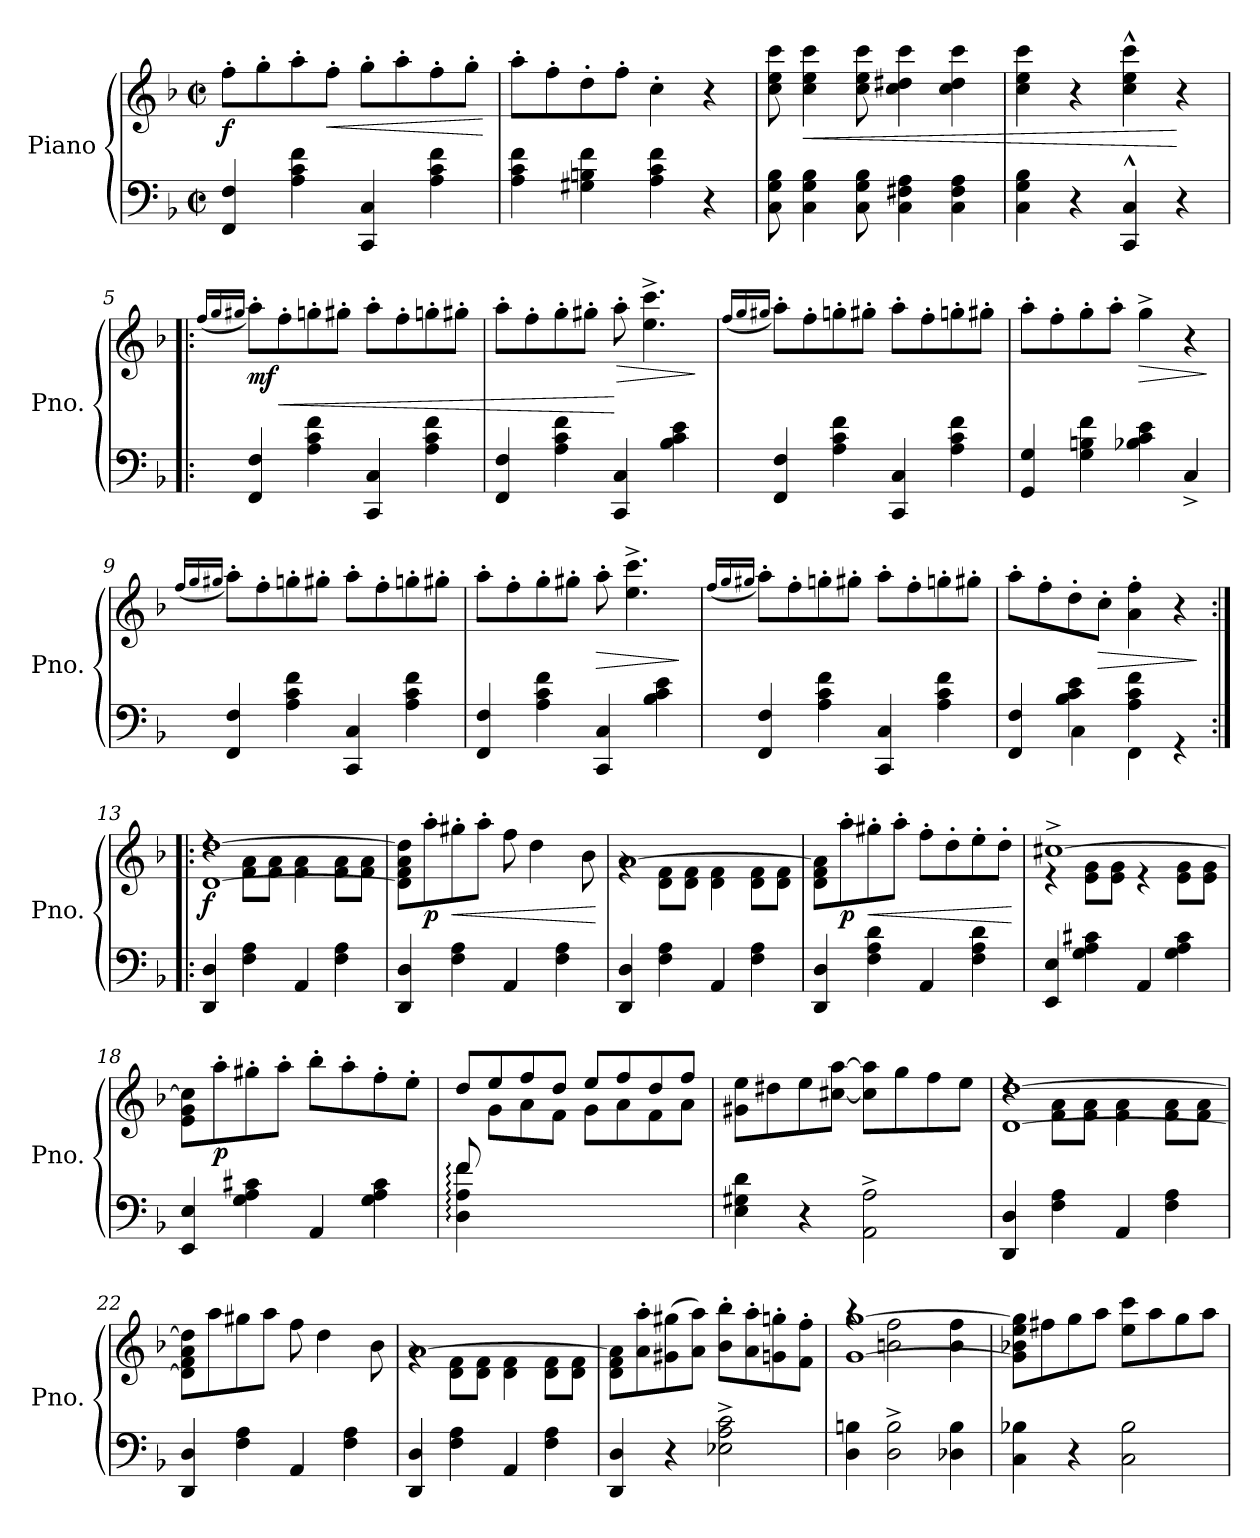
**kern	**kern	**dynam
*part1	*part1	*part1
*staff2	*staff1	*staff1/2
*I"Piano	*	*
*I'Pno.	*	*
*clefF4	*clefG2	*
*k[b-]	*k[b-]	*
*M2/2	*M2/2	*
*met(c|)	*met(c|)	*
=1	=1	=1
!	!	!LO:DY:b
4FF/ 4F/	8ff'\L	f
.	8gg'\	.
4A\ 4c\ 4f\	8aa'\	.
!	!	!LO:HP:b
.	8ff'\J	<
4CC/ 4C/	8gg'\L	.
.	8aa'\	.
4A\ 4c\ 4f\	8ff'\	.
.	8gg'\J	.
.	.	[
=2	=2	=2
4A\ 4c\ 4f\	8aa'\L	.
.	8ff'\	.
4G#X\ 4Bn\ 4f\	8dd'\	.
.	8ff'\J	.
4A\ 4c\ 4f\	4cc'\	.
4r	4r	.
=3	=3	=3
8C\ 8G\ 8B-\	8cc\ 8ee\ 8ccc\	.
!	!	!LO:HP:b
4C\ 4G\ 4B-\	4cc\ 4ee\ 4ccc\	<
8C\ 8G\ 8B-\	8cc\ 8ee\ 8ccc\	.
4C\ 4F#X\ 4A\	4cc\ 4dd#X\ 4ccc\	.
4C\ 4F#\ 4A\	4cc\ 4dd#\ 4ccc\	.
=4	=4	=4
4C\ 4G\ 4B-\	4cc\ 4ee\ 4ccc\	.
4r	4r	.
4CC/^^ 4C/^^	4cc\^^ 4ee\^^ 4ccc\^^	.
4r	4r	[
!!LO:LB:g=z
=5!|:	=5!|:	=5!|:
.	(<16qff/LL	.
.	16qgg/	.
.	16qgg#X/JJ	.
!	!	!LO:DY:b
4FF/ 4F/	8aa'\L)	mf
!	!	!LO:HP:b
.	8ff'\	<
4A\ 4c\ 4f\	8ggn'\	.
.	8gg#X'\J	.
4CC/ 4C/	8aa'\L	.
.	8ff'\	.
4A\ 4c\ 4f\	8ggn'\	.
.	8gg#X'\J	.
=6	=6	=6
4FF/ 4F/	8aa'\L	.
.	8ff'\	.
4A\ 4c\ 4f\	8gg'\	.
.	8gg#X'\J	.
!	!	!LO:HP:n=1:b
4CC/ 4C/	8aa'\	[ >
.	4.ee\^ 4.ccc\^	.
4B-\ 4c\ 4e\	.	.
.	.	]
=7	=7	=7
.	(<16qff/LL	.
.	16qgg/	.
.	16qgg#X/JJ	.
4FF/ 4F/	8aa'\L)	.
.	8ff'\	.
4A\ 4c\ 4f\	8ggn'\	.
.	8gg#X'\J	.
4CC/ 4C/	8aa'\L	.
.	8ff'\	.
4A\ 4c\ 4f\	8ggn'\	.
.	8gg#X'\J	.
=8	=8	=8
4GG/ 4G/	8aa'\L	.
.	8ff'\	.
4G\ 4Bn\ 4f\	8gg'\	.
.	8aa'\J	.
!	!	!LO:HP:b
4B-X\ 4c\ 4e\	4gg^\	>
4C^/	4r	.
.	.	]
!!LO:LB:g=z
=9	=9	=9
.	(<16qff/LL	.
.	16qgg/	.
.	16qgg#X/JJ	.
4FF/ 4F/	8aa'\L)	.
.	8ff'\	.
4A\ 4c\ 4f\	8ggn'\	.
.	8gg#X'\J	.
4CC/ 4C/	8aa'\L	.
.	8ff'\	.
4A\ 4c\ 4f\	8ggn'\	.
.	8gg#X'\J	.
=10	=10	=10
4FF/ 4F/	8aa'\L	.
.	8ff'\	.
4A\ 4c\ 4f\	8gg'\	.
.	8gg#X'\J	.
!	!	!LO:HP:b
4CC/ 4C/	8aa'\	>
.	4.ee\^ 4.ccc\^	.
4B-\ 4c\ 4e\	.	.
.	.	]
=11	=11	=11
.	(<16qff/LL	.
.	16qgg/	.
.	16qgg#X/JJ	.
4FF/ 4F/	8aa'\L)	.
.	8ff'\	.
4A\ 4c\ 4f\	8ggn'\	.
.	8gg#X'\J	.
4CC/ 4C/	8aa'\L	.
.	8ff'\	.
4A\ 4c\ 4f\	8ggn'\	.
.	8gg#X'\J	.
=12	=12	=12
*^	*	*
4FF/ 4F/	4ryy	8aa'\L	.
.	.	8ff'\	.
4B-\ 4c\ 4e\	4C!\	8dd'\	.
!	!	!	!LO:HP:b
.	.	8cc'\J	>
4A\ 4c\ 4f\	4FF!\	4a\' 4ff\'	.
4rGG	4ryy	4r	.
*v	*v	*	*
.	.	]
!!LO:LB:g=z
=13:|!|:	=13:|!|:	=13:|!|:
*	*^	*
!	!	!	!LO:DY:b
4DD/ 4D/	[1d [1dd	4rdd	f
4F\ 4A\	.	8f\ 8a\L	.
.	.	8f\ 8a\J	.
4AA/	.	4f\ 4a\	.
4F\ 4A\	.	8f\ 8a\L	.
.	.	8f\ 8a\J	.
*	*v	*v	*
=14	=14	=14
4DD/ 4D/	8d\] 8f\ 8a\ 8dd\]L	.
!	!	!LO:DY:b
.	8aa'\	p
!	!	!LO:HP:b
4F\ 4A\	8gg#X'\	<
.	8aa'\J	.
4AA/	8ff\	.
.	4dd\	.
4F\ 4A\	.	.
.	8b-\	.
.	.	[
=15	=15	=15
*	*^	*
4DD/ 4D/	[1a	4rg	.
4F\ 4A\	.	8d\ 8f\L	.
.	.	8d\ 8f\J	.
4AA/	.	4d\ 4f\	.
4F\ 4A\	.	8d\ 8f\L	.
.	.	8d\ 8f\J	.
*	*v	*v	*
=16	=16	=16
4DD/ 4D/	8d\ 8f\ 8a\]L	.
!	!	!LO:DY:b
.	8aa'\	p
!	!	!LO:HP:b
4F\ 4A\ 4d\	8gg#X'\	<
.	8aa'\J	.
4AA/	8ff'\L	.
.	8dd'\	.
4F\ 4A\ 4d\	8ee'\	.
.	8dd'\J	.
.	.	[
=17	=17	=17
*	*^	*
4EE/ 4E/	[1cc#X^	4r	.
4G\ 4A\ 4c#X\	.	8e\ 8g\L	.
.	.	8e\ 8g\J	.
4AA/	.	4r	.
4G\ 4A\ 4c#\	.	8e\ 8g\L	.
.	.	8e\ 8g\J	.
*	*v	*v	*
!!LO:LB:g=z
=18	=18	=18
4EE/ 4E/	8e\ 8g\ 8cc#\]L	.
!	!	!LO:DY:b
.	8aa'\	p
4G\ 4A\ 4c#X\	8gg#X'\	.
.	8aa'\J	.
4AA/	8bb-'\L	.
.	8aa'\	.
4G\ 4A\ 4c#\	8ff'\	.
.	8ee'\J	.
=19	=19	=19
*^	*^	*
8f/	4D\: 4A\: 4f\:	8dd/L	8ryy	.
2.ryy	.	8ee/	8g\L	.
.	2.ryy	8ff/	8a\	.
.	.	8dd/J	8f\J	.
.	.	8ee/L	8g\L	.
.	.	8ff/	8a\	.
.	.	8dd/	8f\	.
8ryy	.	8ff/J	8a\J	.
*v	*v	*	*	*
*	*v	*v	*
=20	=20	=20
4E\ 4G#X\ 4d\	8g#X\ 8ee\L	.
.	8dd#X\	.
4r	8ee\	.
.	[8cc#X\ [8aa\J	.
2AA\^ 2A\^	8cc#\] 8aa\]L	.
.	8gg\	.
.	8ff\	.
.	8ee\J	.
=21	=21	=21
*	*^	*
4DD/ 4D/	[1d [1dd	4rdd	.
4F\ 4A\	.	8f\ 8a\L	.
.	.	8f\ 8a\J	.
4AA/	.	4f\ 4a\	.
4F\ 4A\	.	8f\ 8a\L	.
.	.	8f\ 8a\J	.
*	*v	*v	*
=22	=22	=22
4DD/ 4D/	8d\] 8f\ 8a\ 8dd\]L	.
.	8aa\	.
4F\ 4A\	8gg#X\	.
.	8aa\J	.
4AA/	8ff\	.
.	4dd\	.
4F\ 4A\	.	.
.	8b-\	.
!!LO:PB:g=z
=23	=23	=23
*	*^	*
4DD/ 4D/	[1a	4rg	.
4F\ 4A\	.	8d\ 8f\L	.
.	.	8d\ 8f\J	.
4AA/	.	4d\ 4f\	.
4F\ 4A\	.	8d\ 8f\L	.
.	.	8d\ 8f\J	.
*	*v	*v	*
=24	=24	=24
4DD/ 4D/	8d\ 8f\ 8a\]L	.
.	8a!\' 8aa\'	.
4r	(>8g#X!\ 8gg#X\	.
.	8a!\ 8aa\J)	.
2E-X\^ 2A\^ 2c\^	8b-!\' 8bb-\'L	.
.	8a!\' 8aa\'	.
.	8gn!\' 8ggn\'	.
.	8f!\' 8ff\'J	.
=25	=25	=25
*	*^	*
4D\ 4Bn\	[1g [1gg	4raa	.
2D\^ 2B\^	.	2bn\ 2ff\	.
4D-X\ 4B\	.	4b\ 4ff\	.
*	*v	*v	*
=26	=26	=26
4C\ 4B-X\	8g\] 8b-X\ 8ee\ 8gg\]L	.
.	8ff#X\	.
4r	8gg\	.
.	8aa\J	.
2C\ 2B-\	8ee\ 8ccc\L	.
.	8aa\	.
.	8gg\	.
.	8aa\J	.
=	=	=
*-	*-	*-
